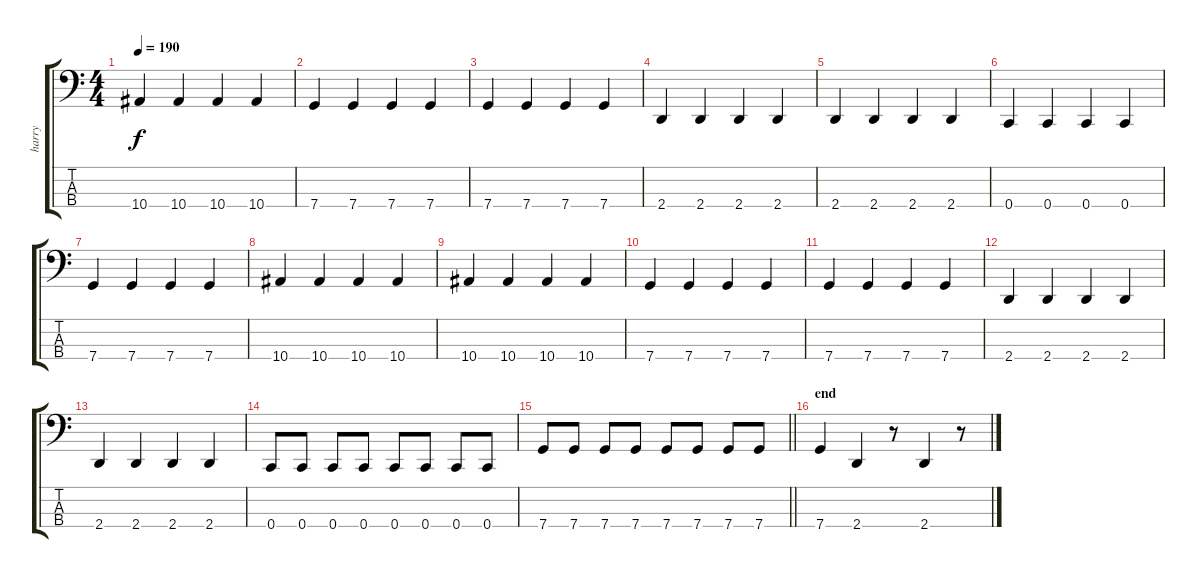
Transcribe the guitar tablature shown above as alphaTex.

\track ("harry" "harry") {instrument slapbass1}
\staff {score tabs}
\tuning (F2 C2 G1 C1) {hide}
\ts (4 4)
\tempo 190
\clef f4
\ks c
10.4.4{dy f} 10.4.4 10.4.4 10.4.4 |
7.4.4 7.4.4 7.4.4 7.4.4 |
7.4.4 7.4.4 7.4.4 7.4.4 |
2.4.4 2.4.4 2.4.4 2.4.4 |
2.4.4 2.4.4 2.4.4 2.4.4 |
0.4.4 0.4.4 0.4.4 0.4.4 |
7.4.4 7.4.4 7.4.4 7.4.4 |
10.4.4 10.4.4 10.4.4 10.4.4 |
10.4.4 10.4.4 10.4.4 10.4.4 |
7.4.4 7.4.4 7.4.4 7.4.4 |
7.4.4 7.4.4 7.4.4 7.4.4 |
2.4.4 2.4.4 2.4.4 2.4.4 |
2.4.4 2.4.4 2.4.4 2.4.4 |
0.4.8 0.4.8 0.4.8 0.4.8 0.4.8 0.4.8 0.4.8 0.4.8 |
\barLineRight lightlight
7.4.8 7.4.8 7.4.8 7.4.8 7.4.8 7.4.8 7.4.8 7.4.8 |
\section ("" "end")
7.4.4 2.4.4 r.8 2.4.4 r.8
